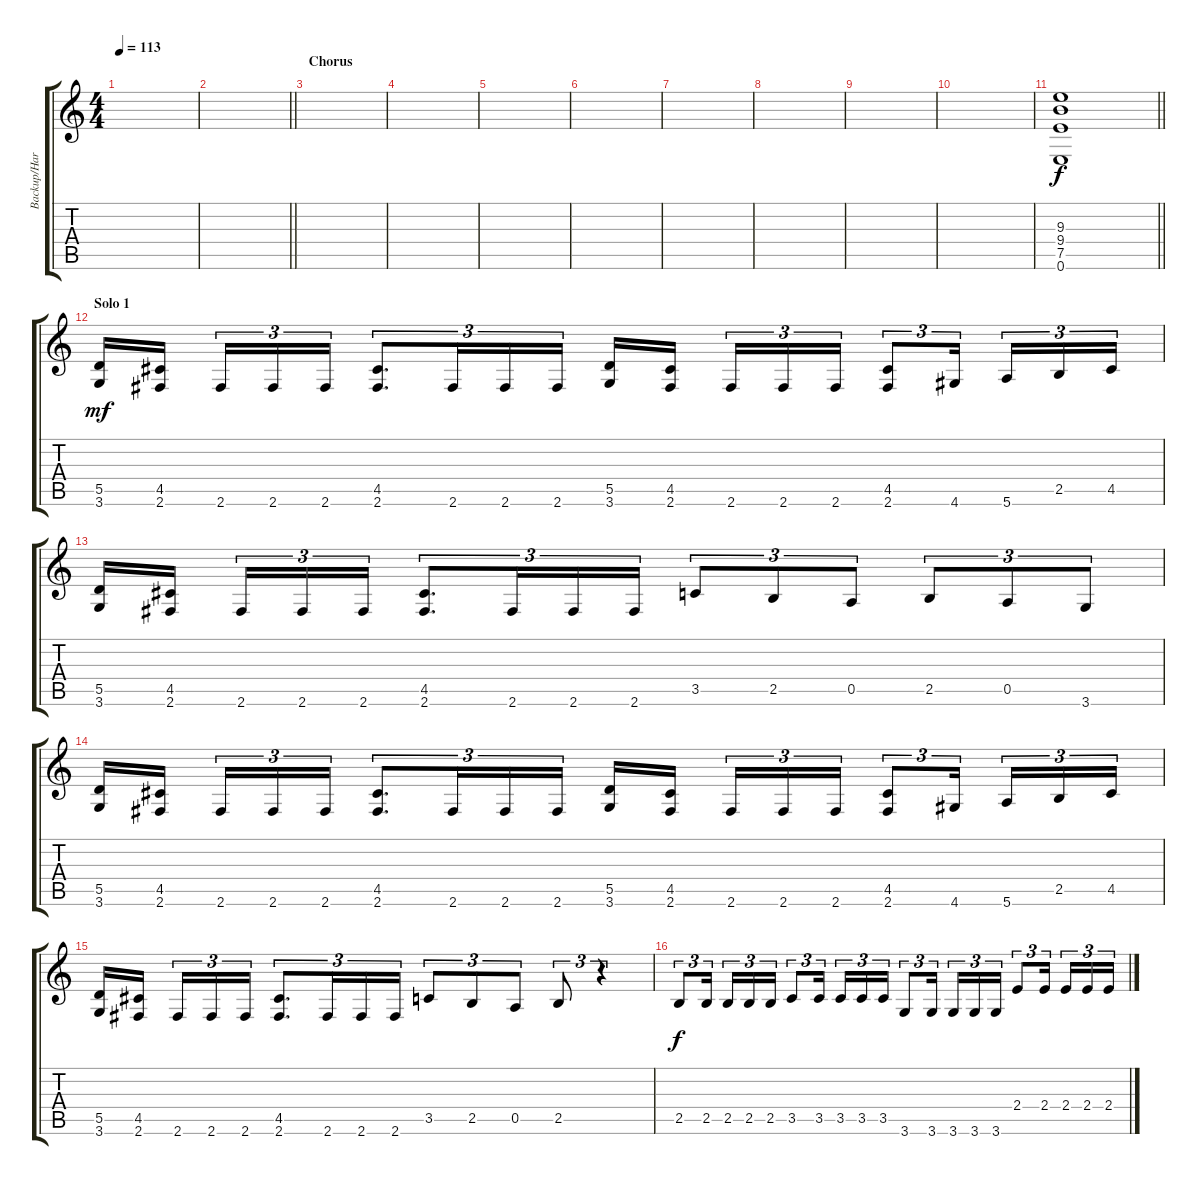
\track ("Backup/Harmony" "Backup/Har") {instrument distortionguitar}
\staff {score tabs}
\tuning (E4 B3 G3 D3 A2 E2) {hide}
\ts (4 4)
\tempo 113
\clef g2
\ks c
|
\barLineRight lightlight
|
\section ("" "Chorus")
|
|
|
|
|
|
|
|
\barLineRight lightlight
(9.3 9.4 7.5 0.6).1{dy f} |
\section ("" "Solo 1")
(5.5 3.6).16{dy mf} (4.5 2.6).16{beam splitsecondary} 2.6.16{tu (3 2)} 2.6.16{tu (3 2)} 2.6.16{tu (3 2)} (4.5 2.6).8{d tu (3 2)} 2.6.16{tu (3 2)} 2.6.16{tu (3 2)} 2.6.16{tu (3 2)} (5.5 3.6).16 (4.5 2.6).16{beam splitsecondary} 2.6.16{tu (3 2)} 2.6.16{tu (3 2)} 2.6.16{tu (3 2)} (4.5 2.6).8{tu (3 2)} 4.6.16{tu (3 2) beam splitsecondary} 5.6.16{tu (3 2)} 2.5.16{tu (3 2)} 4.5.16{tu (3 2)} |
(5.5 3.6).16 (4.5 2.6).16{beam splitsecondary} 2.6.16{tu (3 2)} 2.6.16{tu (3 2)} 2.6.16{tu (3 2)} (4.5 2.6).8{d tu (3 2)} 2.6.16{tu (3 2)} 2.6.16{tu (3 2)} 2.6.16{tu (3 2)} 3.5.8{tu (3 2)} 2.5.8{tu (3 2)} 0.5.8{tu (3 2)} 2.5.8{tu (3 2)} 0.5.8{tu (3 2)} 3.6.8{tu (3 2)} |
(5.5 3.6).16 (4.5 2.6).16{beam splitsecondary} 2.6.16{tu (3 2)} 2.6.16{tu (3 2)} 2.6.16{tu (3 2)} (4.5 2.6).8{d tu (3 2)} 2.6.16{tu (3 2)} 2.6.16{tu (3 2)} 2.6.16{tu (3 2)} (5.5 3.6).16 (4.5 2.6).16{beam splitsecondary} 2.6.16{tu (3 2)} 2.6.16{tu (3 2)} 2.6.16{tu (3 2)} (4.5 2.6).8{tu (3 2)} 4.6.16{tu (3 2) beam splitsecondary} 5.6.16{tu (3 2)} 2.5.16{tu (3 2)} 4.5.16{tu (3 2)} |
(5.5 3.6).16 (4.5 2.6).16{beam splitsecondary} 2.6.16{tu (3 2)} 2.6.16{tu (3 2)} 2.6.16{tu (3 2)} (4.5 2.6).8{d tu (3 2)} 2.6.16{tu (3 2)} 2.6.16{tu (3 2)} 2.6.16{tu (3 2)} 3.5.8{tu (3 2)} 2.5.8{tu (3 2)} 0.5.8{tu (3 2)} 2.5.8{tu (3 2)} r.4{tu (3 2)} |
2.5.8{tu (3 2) dy f} 2.5.16{tu (3 2) beam splitsecondary} 2.5.16{tu (3 2)} 2.5.16{tu (3 2)} 2.5.16{tu (3 2)} 3.5.8{tu (3 2)} 3.5.16{tu (3 2) beam splitsecondary} 3.5.16{tu (3 2)} 3.5.16{tu (3 2)} 3.5.16{tu (3 2)} 3.6.8{tu (3 2)} 3.6.16{tu (3 2) beam splitsecondary} 3.6.16{tu (3 2)} 3.6.16{tu (3 2)} 3.6.16{tu (3 2)} 2.4.8{tu (3 2)} 2.4.16{tu (3 2) beam splitsecondary} 2.4.16{tu (3 2)} 2.4.16{tu (3 2)} 2.4.16{tu (3 2)}
